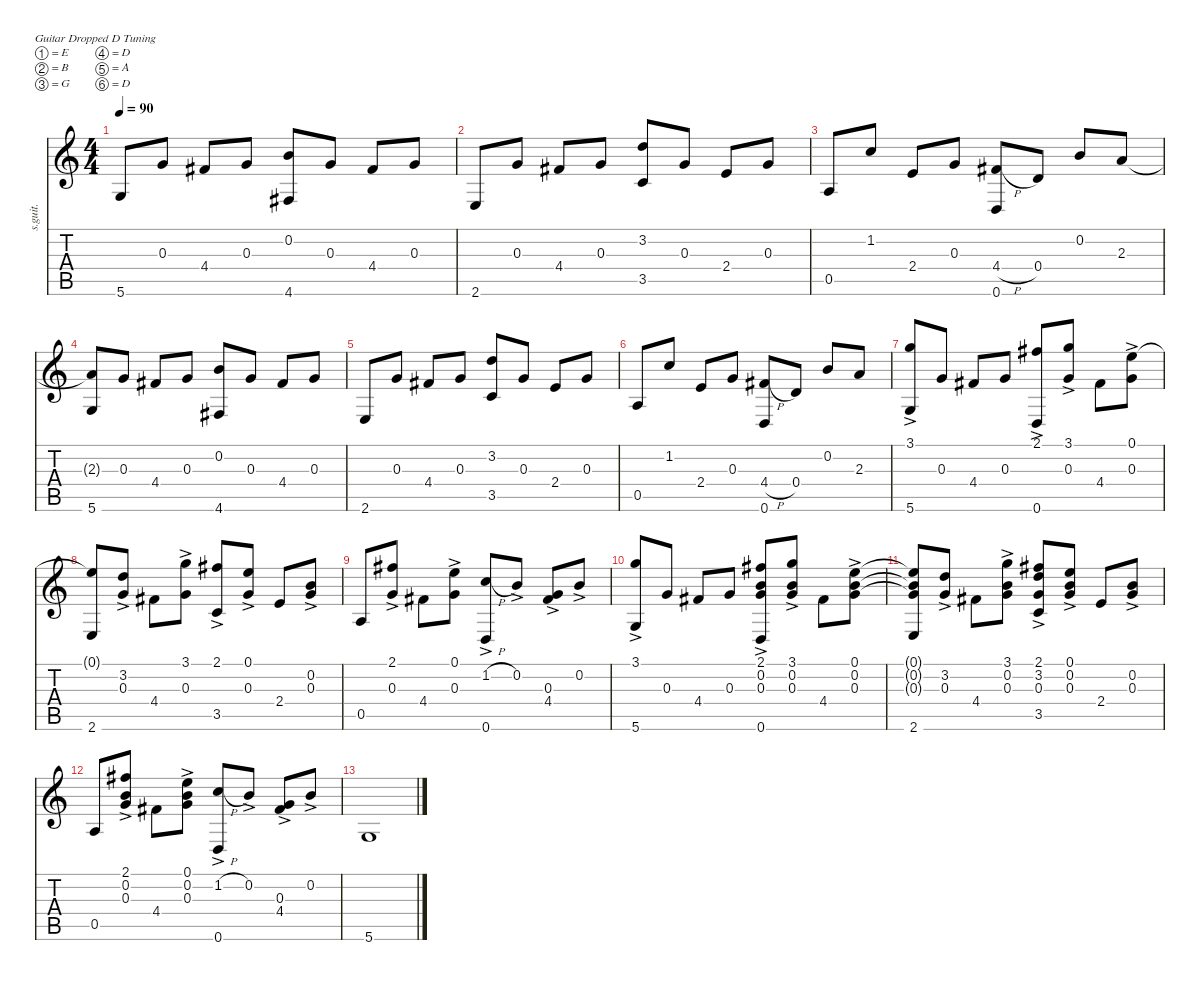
\defaultSystemsLayout 4
\hideDynamics
\bracketExtendMode nobrackets
\otherSystemsTrackNameOrientation horizontal
\track ("Steel Guitar" "s.guit.") {instrument acousticguitarsteel}
\staff {score tabs}
\tuning (E4 B3 G3 D3 A2 D2)
\ts (4 4)
\tempo 90
\clef g2
\ks c
5.6.8{dy mf instrument acousticguitarsteel beam Up} 0.3.8{beam Up} 4.4{acc #}.8{beam Up} 0.3.8{beam Up} (0.2 4.6{acc #}).8{dy mp beam Up} 0.3.8{beam Up} 4.4{acc #}.8{beam Up} 0.3.8{beam Up} |
2.6.8{beam Up} 0.3.8{beam Up} 4.4{acc #}.8{beam Up} 0.3.8{beam Up} (3.2 3.5).8{beam Up} 0.3.8{beam Up} 2.4.8{beam Up} 0.3.8{beam Up} |
0.5.8{beam Up} 1.2.8{beam Up} 2.4.8{beam Up} 0.3.8{beam Up} (4.4{h acc #} 0.6).8{beam Up} 0.4.8{beam Up} 0.2.8{beam Up} 2.3.8{beam Up} |
(5.6 2.3{t}).8{beam Up} 0.3.8{beam Up} 4.4{acc #}.8{beam Up} 0.3.8{beam Up} (0.2 4.6{acc #}).8{beam Up} 0.3.8{beam Up} 4.4{acc #}.8{beam Up} 0.3.8{beam Up} |
2.6.8{beam Up} 0.3.8{beam Up} 4.4{acc #}.8{beam Up} 0.3.8{beam Up} (3.2 3.5).8{beam Up} 0.3.8{beam Up} 2.4.8{beam Up} 0.3.8{beam Up} |
0.5.8{beam Up} 1.2.8{beam Up} 2.4.8{beam Up} 0.3.8{beam Up} (4.4{h acc #} 0.6).8{beam Up} 0.4.8{beam Up} 0.2.8{beam Up} 2.3.8{beam Up} |
(5.6 3.1{ac}).8{dy f beam Up} 0.3.8{beam Up} 4.4{acc #}.8{beam Up} 0.3.8{beam Up} (0.6 2.1{ac acc #}).8{beam Up} (0.3 3.1{ac}).8{beam Up} 4.4{acc #}.8{beam Down} (0.3 0.1{ac}).8{beam Down} |
(2.6 0.1{t}).8{beam Up} (0.3 3.2{ac}).8{beam Up} 4.4{acc #}.8{beam Down} (0.3 3.1{ac}).8{beam Down} (3.5 2.1{ac acc #}).8{beam Up} (0.3 0.1{ac}).8{beam Up} 2.4.8{beam Up} (0.3 0.2{ac}).8{beam Up} |
0.5.8{beam Up} (0.3 2.1{ac acc #}).8{beam Up} 4.4{acc #}.8{beam Down} (0.3 0.1{ac}).8{beam Down} (0.6 1.2{h ac}).8{beam Up} 0.2{ac}.8{beam Up} (0.3{ac} 4.4{acc #}).8{beam Up} 0.2{ac}.8{beam Up} |
(5.6 3.1{ac}).8{beam Up} 0.3.8{beam Up} 4.4{acc #}.8{beam Up} 0.3.8{beam Up} (0.6 2.1{ac acc #} 0.2 0.3).8{beam Up} (0.3 3.1{ac} 0.2).8{beam Up} 4.4{acc #}.8{beam Down} (0.3 0.1{ac} 0.2).8{beam Down} |
(2.6 0.1{t} 0.2{t} 0.3{t}).8{beam Up} (0.3 3.2{ac}).8{beam Up} 4.4{acc #}.8{beam Down} (0.3 3.1{ac} 0.2).8{beam Down} (3.2 3.5 2.1{ac acc #} 0.3).8{beam Up} (0.3 0.1{ac} 0.2).8{beam Up} 2.4.8{beam Up} (0.3 0.2{ac}).8{beam Up} |
0.5.8{beam Up} (0.3 2.1{ac acc #} 0.2).8{beam Up} 4.4{acc #}.8{beam Down} (0.3 0.1{ac} 0.2).8{beam Down} (0.6 1.2{h ac}).8{beam Up} 0.2{ac}.8{beam Up} (4.4{acc #} 0.3{ac}).8{beam Up} 0.2{ac}.8{beam Up} |
5.6.1{dy mf beam Up}
